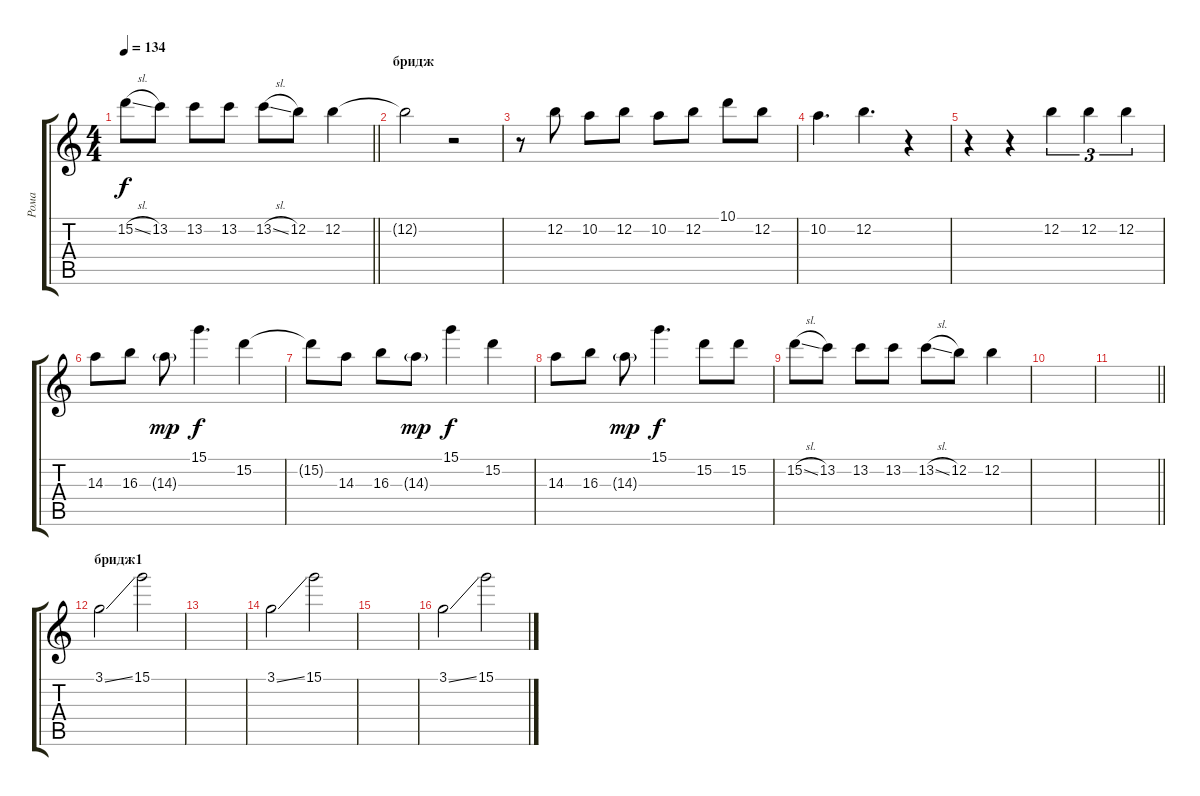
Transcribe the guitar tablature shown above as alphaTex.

\track ("Рома" "Рома") {instrument acousticguitarsteel}
\staff {score tabs}
\tuning (E4 B3 G3 D3 A2 E2) {hide}
\ts (4 4)
\tempo 134
\clef g2
\barLineRight lightlight
\ks c
15.2{sl}.8{dy f} 13.2.8 13.2.8 13.2.8 13.2{sl}.8 12.2.8 12.2.4 |
\section ("" "бридж")
12.2{t}.2 r.2 |
r.8 12.2.8 10.2.8 12.2.8 10.2.8 12.2.8 10.1.8 12.2.8 |
10.2.4{d} 12.2.4{d} r.4 |
r.4 r.4 12.2.4{tu (3 2)} 12.2.4{tu (3 2)} 12.2.4{tu (3 2)} |
14.3.8 16.3.8 14.3{g}.8{dy mp} 15.1.4{d dy f} 15.2.4 |
15.2{t}.8 14.3.8 16.3.8 14.3{g}.8{dy mp} 15.1.4{dy f} 15.2.4 |
14.3.8 16.3.8 14.3{g}.8{dy mp} 15.1.4{d dy f} 15.2.8 15.2.8 |
15.2{sl}.8 13.2.8 13.2.8 13.2.8 13.2{sl}.8 12.2.8 12.2.4 |
|
\barLineRight lightlight
|
\section ("" "бридж1")
3.1{ss}.2 15.1.2 |
|
3.1{ss}.2 15.1.2 |
|
3.1{ss}.2 15.1.2
